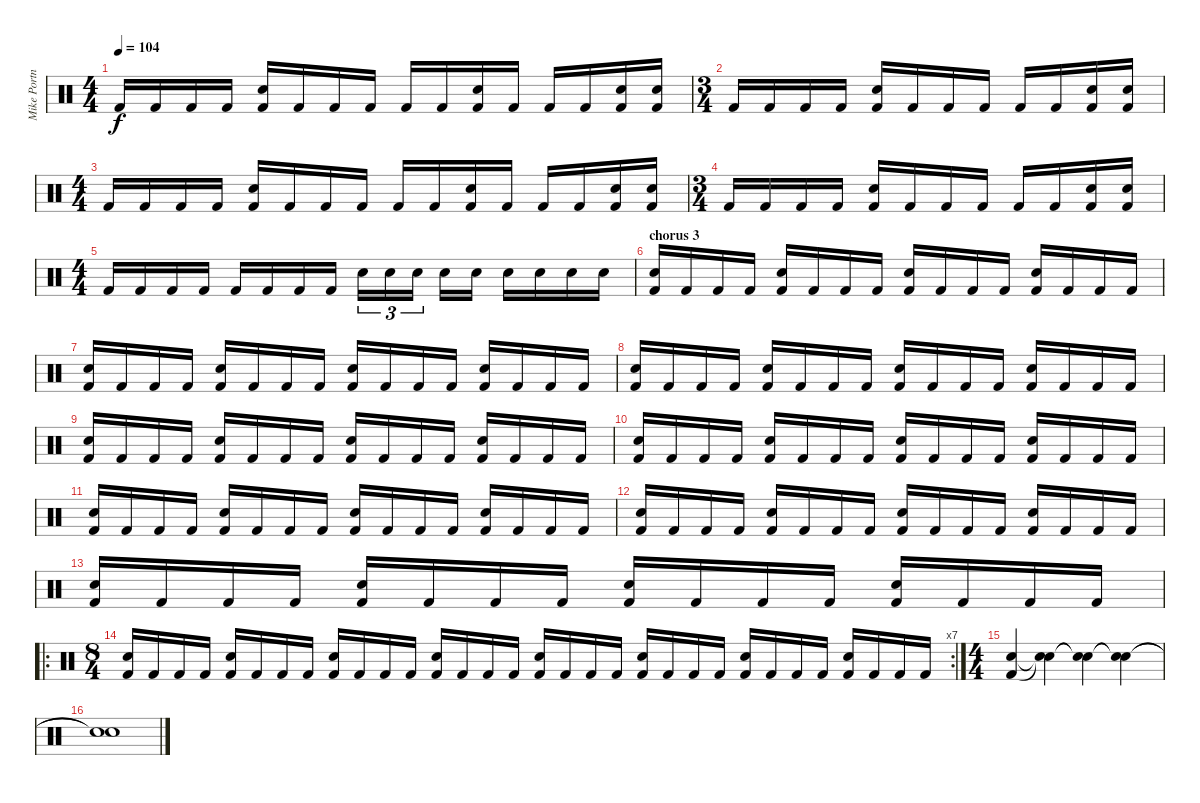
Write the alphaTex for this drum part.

\track ("Mike Portnoy" "Mike Portn") {instrument percussion}
\staff {score}
\articulation defaults
\ts (4 4)
\tempo 104
\clef neutral
\ks c "Kick (hit) 2".16{dy f} "Kick (hit) 2".16 "Kick (hit) 2".16 "Kick (hit) 2".16
("Snare (hit) 2" "Kick (hit) 2").16 "Kick (hit) 2".16 "Kick (hit) 2".16 "Kick (hit) 2".16 "Kick (hit) 2".16 "Kick (hit) 2".16 ("Snare (hit) 2" "Kick (hit) 2").16 "Kick (hit) 2".16 "Kick (hit) 2".16 "Kick (hit) 2".16 ("Snare (hit) 2" "Kick (hit) 2").16 ("Snare (hit) 2" "Kick (hit) 2").16 |
\ts (3 4)
"Kick (hit) 2".16 "Kick (hit) 2".16 "Kick (hit) 2".16 "Kick (hit) 2".16 ("Snare (hit) 2" "Kick (hit) 2").16 "Kick (hit) 2".16 "Kick (hit) 2".16 "Kick (hit) 2".16 "Kick (hit) 2".16 "Kick (hit) 2".16 ("Snare (hit) 2" "Kick (hit) 2").16 ("Snare (hit) 2" "Kick (hit) 2").16 |
\ts (4 4)
"Kick (hit) 2".16 "Kick (hit) 2".16 "Kick (hit) 2".16 "Kick (hit) 2".16 ("Snare (hit) 2" "Kick (hit) 2").16 "Kick (hit) 2".16 "Kick (hit) 2".16 "Kick (hit) 2".16 "Kick (hit) 2".16 "Kick (hit) 2".16 ("Snare (hit) 2" "Kick (hit) 2").16 "Kick (hit) 2".16 "Kick (hit) 2".16 "Kick (hit) 2".16 ("Snare (hit) 2" "Kick (hit) 2").16 ("Snare (hit) 2" "Kick (hit) 2").16 |
\ts (3 4)
"Kick (hit) 2".16 "Kick (hit) 2".16 "Kick (hit) 2".16 "Kick (hit) 2".16 ("Snare (hit) 2" "Kick (hit) 2").16 "Kick (hit) 2".16 "Kick (hit) 2".16 "Kick (hit) 2".16 "Kick (hit) 2".16 "Kick (hit) 2".16 ("Snare (hit) 2" "Kick (hit) 2").16 ("Snare (hit) 2" "Kick (hit) 2").16 |
\ts (4 4)
"Kick (hit) 2".16 "Kick (hit) 2".16 "Kick (hit) 2".16 "Kick (hit) 2".16 "Kick (hit) 2".16 "Kick (hit) 2".16 "Kick (hit) 2".16 "Kick (hit) 2".16 "Snare (hit) 2".16{tu (3 2)} "Snare (hit) 2".16{tu (3 2)} "Snare (hit) 2".16{tu (3 2)} "Snare (hit) 2".16 "Snare (hit) 2".16 "Snare (hit) 2".16 "Snare (hit) 2".16 "Snare (hit) 2".16 "Snare (hit) 2".16 |
\section ("" "chorus 3")
("Snare (hit) 2" "Kick (hit) 2").16 "Kick (hit) 2".16 "Kick (hit) 2".16 "Kick (hit) 2".16 ("Snare (hit) 2" "Kick (hit) 2").16 "Kick (hit) 2".16 "Kick (hit) 2".16 "Kick (hit) 2".16 ("Snare (hit) 2" "Kick (hit) 2").16 "Kick (hit) 2".16 "Kick (hit) 2".16 "Kick (hit) 2".16 ("Snare (hit) 2" "Kick (hit) 2").16 "Kick (hit) 2".16 "Kick (hit) 2".16 "Kick (hit) 2".16 |
("Snare (hit) 2" "Kick (hit) 2").16 "Kick (hit) 2".16 "Kick (hit) 2".16 "Kick (hit) 2".16 ("Snare (hit) 2" "Kick (hit) 2").16 "Kick (hit) 2".16 "Kick (hit) 2".16 "Kick (hit) 2".16 ("Snare (hit) 2" "Kick (hit) 2").16 "Kick (hit) 2".16 "Kick (hit) 2".16 "Kick (hit) 2".16 ("Snare (hit) 2" "Kick (hit) 2").16 "Kick (hit) 2".16 "Kick (hit) 2".16 "Kick (hit) 2".16 |
("Snare (hit) 2" "Kick (hit) 2").16 "Kick (hit) 2".16 "Kick (hit) 2".16 "Kick (hit) 2".16 ("Snare (hit) 2" "Kick (hit) 2").16 "Kick (hit) 2".16 "Kick (hit) 2".16 "Kick (hit) 2".16 ("Snare (hit) 2" "Kick (hit) 2").16 "Kick (hit) 2".16 "Kick (hit) 2".16 "Kick (hit) 2".16 ("Snare (hit) 2" "Kick (hit) 2").16 "Kick (hit) 2".16 "Kick (hit) 2".16 "Kick (hit) 2".16 |
("Snare (hit) 2" "Kick (hit) 2").16 "Kick (hit) 2".16 "Kick (hit) 2".16 "Kick (hit) 2".16 ("Snare (hit) 2" "Kick (hit) 2").16 "Kick (hit) 2".16 "Kick (hit) 2".16 "Kick (hit) 2".16 ("Snare (hit) 2" "Kick (hit) 2").16 "Kick (hit) 2".16 "Kick (hit) 2".16 "Kick (hit) 2".16 ("Snare (hit) 2" "Kick (hit) 2").16 "Kick (hit) 2".16 "Kick (hit) 2".16 "Kick (hit) 2".16 |
("Snare (hit) 2" "Kick (hit) 2").16 "Kick (hit) 2".16 "Kick (hit) 2".16 "Kick (hit) 2".16 ("Snare (hit) 2" "Kick (hit) 2").16 "Kick (hit) 2".16 "Kick (hit) 2".16 "Kick (hit) 2".16 ("Snare (hit) 2" "Kick (hit) 2").16 "Kick (hit) 2".16 "Kick (hit) 2".16 "Kick (hit) 2".16 ("Snare (hit) 2" "Kick (hit) 2").16 "Kick (hit) 2".16 "Kick (hit) 2".16 "Kick (hit) 2".16 |
("Snare (hit) 2" "Kick (hit) 2").16 "Kick (hit) 2".16 "Kick (hit) 2".16 "Kick (hit) 2".16 ("Snare (hit) 2" "Kick (hit) 2").16 "Kick (hit) 2".16 "Kick (hit) 2".16 "Kick (hit) 2".16 ("Snare (hit) 2" "Kick (hit) 2").16 "Kick (hit) 2".16 "Kick (hit) 2".16 "Kick (hit) 2".16 ("Snare (hit) 2" "Kick (hit) 2").16 "Kick (hit) 2".16 "Kick (hit) 2".16 "Kick (hit) 2".16 |
("Snare (hit) 2" "Kick (hit) 2").16 "Kick (hit) 2".16 "Kick (hit) 2".16 "Kick (hit) 2".16 ("Snare (hit) 2" "Kick (hit) 2").16 "Kick (hit) 2".16 "Kick (hit) 2".16 "Kick (hit) 2".16 ("Snare (hit) 2" "Kick (hit) 2").16 "Kick (hit) 2".16 "Kick (hit) 2".16 "Kick (hit) 2".16 ("Snare (hit) 2" "Kick (hit) 2").16 "Kick (hit) 2".16 "Kick (hit) 2".16 "Kick (hit) 2".16 |
("Snare (hit) 2" "Kick (hit) 2").16 "Kick (hit) 2".16 "Kick (hit) 2".16 "Kick (hit) 2".16 ("Snare (hit) 2" "Kick (hit) 2").16 "Kick (hit) 2".16 "Kick (hit) 2".16 "Kick (hit) 2".16 ("Snare (hit) 2" "Kick (hit) 2").16 "Kick (hit) 2".16 "Kick (hit) 2".16 "Kick (hit) 2".16 ("Snare (hit) 2" "Kick (hit) 2").16 "Kick (hit) 2".16 "Kick (hit) 2".16 "Kick (hit) 2".16 |
\ro
\rc 7
\ts (8 4)
("Snare (hit) 2" "Kick (hit) 2").16 "Kick (hit) 2".16 "Kick (hit) 2".16 "Kick (hit) 2".16 ("Snare (hit) 2" "Kick (hit) 2").16 "Kick (hit) 2".16 "Kick (hit) 2".16 "Kick (hit) 2".16 ("Snare (hit) 2" "Kick (hit) 2").16 "Kick (hit) 2".16 "Kick (hit) 2".16 "Kick (hit) 2".16 ("Snare (hit) 2" "Kick (hit) 2").16 "Kick (hit) 2".16 "Kick (hit) 2".16 "Kick (hit) 2".16 ("Snare (hit) 2" "Kick (hit) 2").16 "Kick (hit) 2".16 "Kick (hit) 2".16 "Kick (hit) 2".16 ("Snare (hit) 2" "Kick (hit) 2").16 "Kick (hit) 2".16 "Kick (hit) 2".16 "Kick (hit) 2".16 ("Snare (hit) 2" "Kick (hit) 2").16 "Kick (hit) 2".16 "Kick (hit) 2".16 "Kick (hit) 2".16 ("Snare (hit) 2" "Kick (hit) 2").16 "Kick (hit) 2".16 "Kick (hit) 2".16 "Kick (hit) 2".16 |
\ts (4 4)
("Snare (hit) 2" "Kick (hit) 2").4 ("Snare (hit)"{t} "Snare (hit)"{t}).4 ("Snare (hit)"{t} "Snare (hit)"{t}).4 ("Snare (hit)"{t} "Snare (hit)"{t}).4 |
("Snare (hit)"{t} "Snare (hit)"{t}).1
